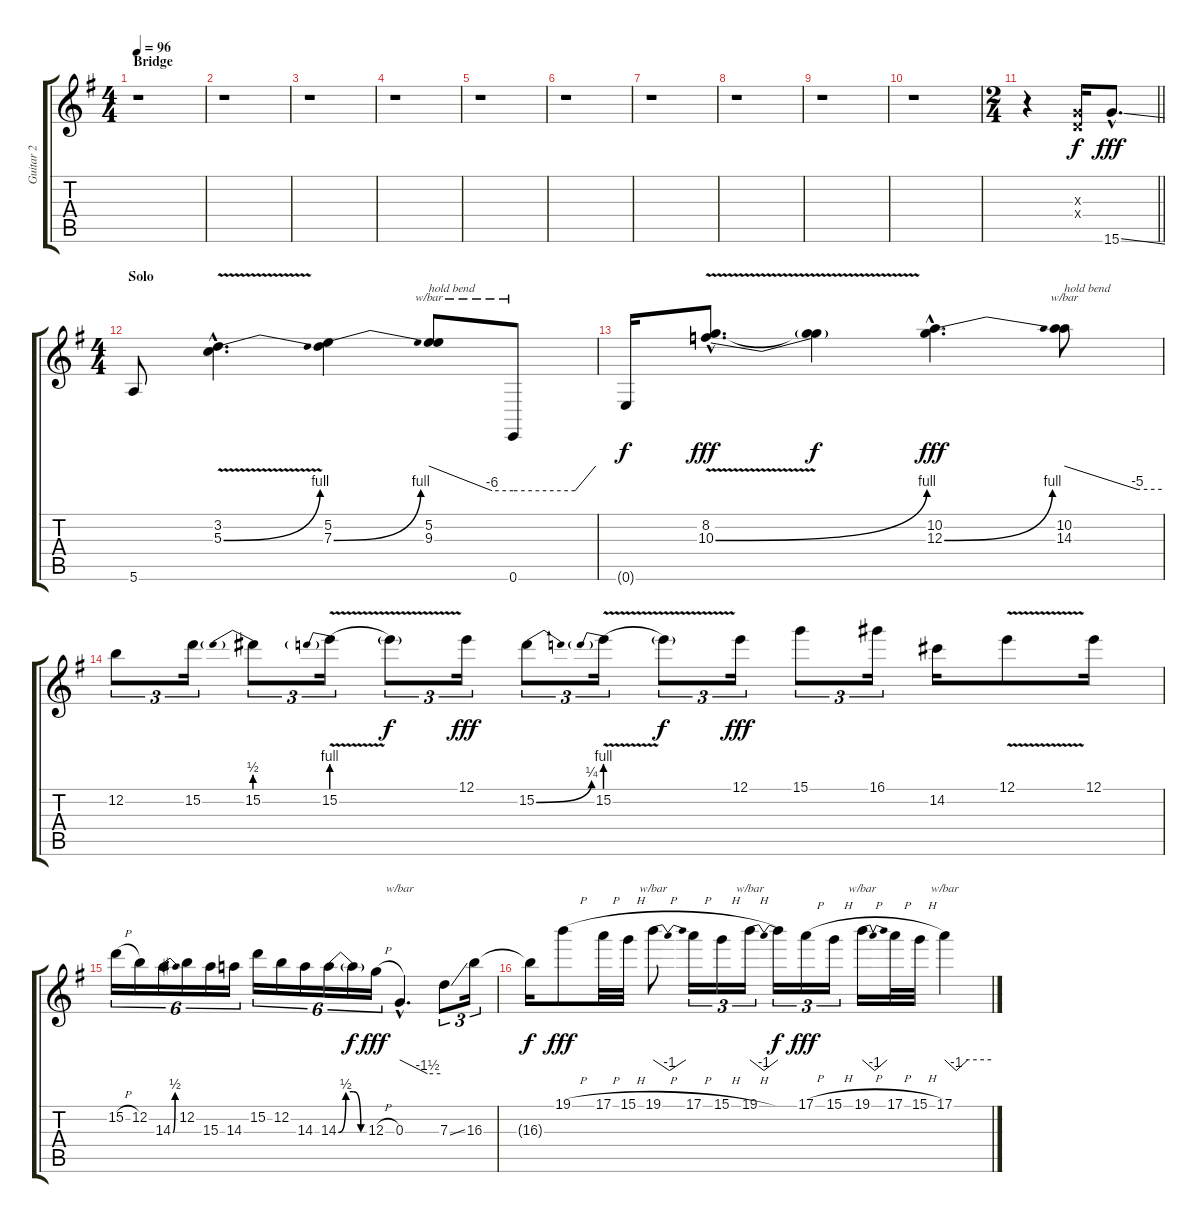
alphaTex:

\track ("Guitar 2" "Guitar 2") {instrument distortionguitar}
\staff {score tabs}
\tuning (E4 B3 G3 D3 A2 E2) {hide}
\ts (4 4)
\section ("" "Bridge")
\tempo 96
\clef g2
\ks g
r.1{dy f} |
r.1 |
r.1 |
r.1 |
r.1 |
r.1 |
r.1 |
r.1 |
r.1 |
r.1 |
\ts (2 4)
\barLineRight lightlight
r.4 (0.3{x} 0.4{x}).16 15.6{ss hac}.8{d dy fff} |
\ts (4 4)
\section ("" "Solo")
5.6.8 (3.2{hac} 5.3{be (bend 0 0 60 4) v hac}).4{d} (5.2 7.3{be (bend 0 0 60 4)}).4 (5.2 9.3).8{tbe (custom default 0 0 45 -24 60 -24) txt "hold bend"} 0.6.8{tbe (custom default 0 -24 45 -24 60 0)} |
0.6{t}.16{dy f} (8.2{hac} 10.3{be (bend 0 0 60 4) v hac}).8{d dy fff} (8.2{t} 10.3{t}).4{dy f} (10.2{hac} 12.3{be (bend 0 0 60 4) hac}).4{d dy fff} (10.2 14.3).8{tbe (custom default 0 0 45 -20 60 -20) txt "hold bend"} |
12.2.8{tu (3 2)} 15.2.16{tu (3 2)} 15.2{be (prebend 0 2 60 2)}.8{tu (3 2)} 15.2{be (prebend 0 4 60 4) v}.16{tu (3 2)} 15.2{t}.8{tu (3 2) dy f} 12.1.16{tu (3 2) dy fff} 15.2{be (bend 0 0 60 1)}.8{tu (3 2)} 15.2{be (prebend 0 4 60 4) v}.16{tu (3 2)} 15.2{t}.8{tu (3 2) dy f} 12.1.16{tu (3 2) dy fff} 15.1.8{tu (3 2)} 16.1.16{tu (3 2)} 14.2.16 12.1{v}.8 12.1.16 |
15.2{h}.16{tu (6 4)} 12.2.16{tu (6 4)} 14.3{be (bend 0 0 60 2)}.16{tu (6 4)} 12.2.16{tu (6 4)} 15.3.16{tu (6 4)} 14.3.16{tu (6 4)} 15.2.16{tu (6 4)} 12.2.16{tu (6 4)} 14.3.16{tu (6 4)} 14.3{be (custom 0 0 15 2 30 2 45 0 60 0)}.16{tu (6 4)} 14.3{t}.16{tu (6 4) dy f} 12.3{h}.16{tu (6 4) dy fff} 0.3{hac}.4{d tbe (custom default 0 0 41 -6 60 -6)} 7.3{ss}.8{tu (3 2)} 16.3.16{tu (3 2)} |
16.3{t}.16{dy f} 19.1{h}.8{dy fff} 17.1{h}.32 15.1{h}.32 19.1{h}.8{tbe (dip default 0 0 30 -4 60 0)} 17.1{h}.16{tu (3 2)} 15.1{h}.16{tu (3 2)} 19.1{h}.16{tu (3 2) tbe (dip default 0 0 30 -4 60 0)} 19.1{t}.16{tu (3 2) dy f} 17.1{h}.16{tu (3 2) dy fff} 15.1{h}.16{tu (3 2)} 19.1{h}.16{tbe (dip default 0 0 30 -4 60 0)} 17.1{h}.32 15.1{h}.32 17.1.4{tbe (custom default 0 0 15 -4 30 0 60 0)}
